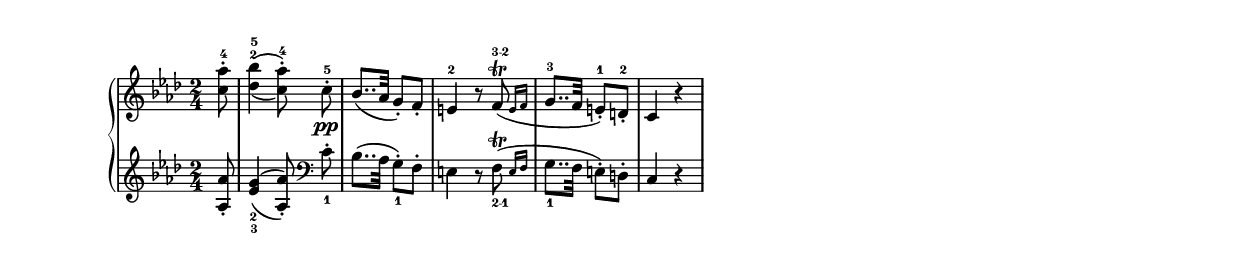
\version "2.14.0"
\include "english.ly"
#(set-global-staff-size 15)
\paper {
  ragged-right = ##t
  line-width = 17\cm
  indent = 0\cm
}


\header {
  lsrtags = "headwords"
  texidoc = ""
  doctitle = "headword"
}

% NR 1.7 Editorial annotations

% Beethoven, Op. 31, No. 3
% Piano sonata 18, Movt II, Scherzo
% Measures 9 - 14

\new PianoStaff <<

  % RH Staff
  \new Staff {
    \clef treble
    \key af \major
    \time 2/4
    \set Staff.fingeringOrientations = #'(up)
    \set Score.currentBarNumber = #9
    \partial 8
    <af''-4 c''>8 \staccato
    |
    \set doubleSlurs = ##t
    <bf''-5 df''-2>4 (
    <af''-4 c''>8 \staccato )
    \noBeam
    c''8-5 \staccato \pp
    |
    \set doubleSlurs = ##f
    bf'8.. (
    af'32
    g'8 ) \staccato
    f'8 \staccato
    |
    e'4-2
    r8
    \once \override Script #'script-priority = #-100
    \afterGrace
    f'8 ( \trill ^ \markup { \finger "3-2" }
    { e'16 [ f'16 ] }
    |
    g'8..-3
    f'32
    e'8-1 ) \staccato
    d'8-2 \staccato
    |
    c'4
    r4
  }

  % LH Staff
  \new Staff {
    \key af \major
    \clef treble
    \override Fingering #'direction = #down
    \set Staff.fingeringOrientations = #'(down)
    \partial 8
    <af' af>8 \staccato
    \set doubleSlurs = ##t
    <g'-2 ef'-3>4 (
    <af' af>8 ) \staccato
    \noBeam
    \clef bass
    c'8-1 \staccato
    |
    \set doubleSlurs = ##f
    bf8.. (
    af32
    g8-1 ) \staccato
    f8 \staccato
    |
    e4
    r8
    \afterGrace
    f8 ( \trill _ \markup { \finger "2-1" }
    { e16 [ f16 ] }
    |
    g8..-1
    f32
    e8 ) \staccato
    d8 \staccato
    |
    c4
    r4
  }

>>
